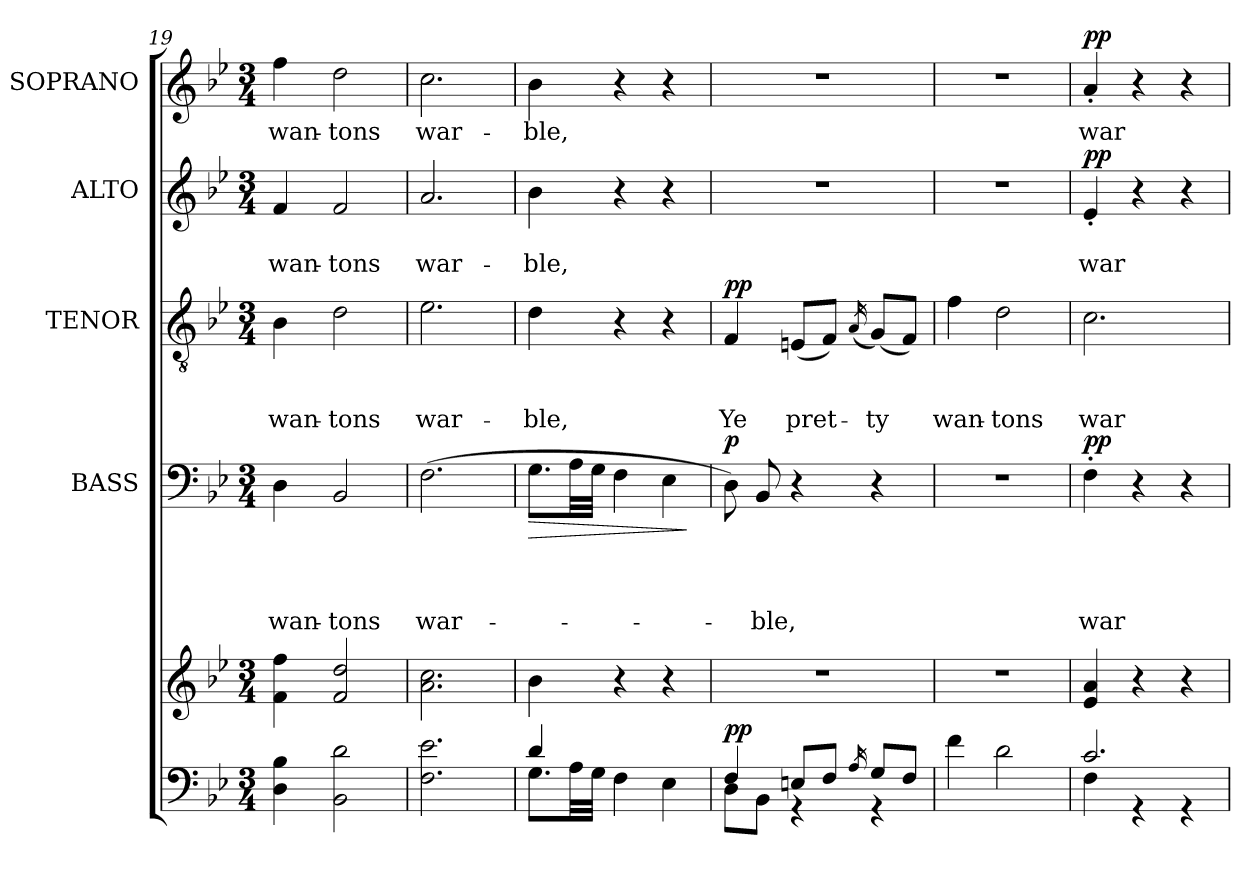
**kern	**kern	**dynam	**kern	**text	**text	**text	**text	**dynam	**kern	**text	**text	**text	**dynam	**kern	**text	**text	**dynam	**kern	**text	**dynam
*part5	*part5	*part5	*part4	*part4	*part4	*part4	*part4	*part4	*part3	*part3	*part3	*part3	*part3	*part2	*part2	*part2	*part2	*part1	*part1	*part1
*staff6	*staff5	*staff5/6	*staff4	*staff4	*staff4	*staff4	*staff4	*staff4	*staff3	*staff3	*staff3	*staff3	*staff3	*staff2	*staff2	*staff2	*staff2	*staff1	*staff1	*staff1
*	*	*	*I"BASS	*	*	*	*	*	*I"TENOR	*	*	*	*	*I"ALTO	*	*	*	*I"SOPRANO	*	*
*	*	*	*I'B.	*	*	*	*	*	*I'T.	*	*	*	*	*I'A.	*	*	*	*I'S.	*	*
*clefF4	*clefG2	*	*clefF4	*	*	*	*	*	*clefGv2	*	*	*	*	*clefG2	*	*	*	*clefG2	*	*
*k[b-e-]	*k[b-e-]	*	*k[b-e-]	*	*	*	*	*	*k[b-e-]	*	*	*	*	*k[b-e-]	*	*	*	*k[b-e-]	*	*
*B-:	*B-:	*	*B-:	*	*	*	*	*	*B-:	*	*	*	*	*B-:	*	*	*	*B-:	*	*
*M3/4	*M3/4	*	*M3/4	*	*	*	*	*	*M3/4	*	*	*	*	*M3/4	*	*	*	*M3/4	*	*
=19	=19	=19	=19	=19	=19	=19	=19	=19	=19	=19	=19	=19	=19	=19	=19	=19	=19	=19	=19	=19
!	!	!	!	!	!	!	!LO:LY:b	!	!	!	!	!LO:LY:b	!	!	!	!LO:LY:b	!	!	!LO:LY:b	!
4D\ 4B-\	4f\ 4ff\	.	4D\	.	.	.	wan-	.	4B-\	.	.	wan-	.	4f/	.	wan-	.	4ff\	wan-	.
!	!	!	!	!	!	!	!LO:LY:b	!	!	!	!	!LO:LY:b	!	!	!	!LO:LY:b	!	!	!LO:LY:b	!
2BB-\ 2d\	2f/ 2dd/	.	2BB-/	.	.	.	-tons	.	2d\	.	.	-tons	.	2f/	.	-tons	.	2dd\	-tons	.
!!LO:PB:g=z
=20	=20	=20	=20	=20	=20	=20	=20	=20	=20	=20	=20	=20	=20	=20	=20	=20	=20	=20	=20	=20
!	!	!	!	!	!	!	!LO:LY:b	!	!	!	!	!LO:LY:b	!	!	!	!LO:LY:b	!	!	!LO:LY:b	!
2.F\ 2.e-\	2.a\ 2.cc\	.	(>2.F\	.	.	.	war-	.	2.e-\	.	.	war-	.	2.a/	.	war-	.	2.cc\	war-	.
=21	=21	=21	=21	=21	=21	=21	=21	=21	=21	=21	=21	=21	=21	=21	=21	=21	=21	=21	=21	=21
*^	*	*	*	*	*	*	*	*	*	*	*	*	*	*	*	*	*	*	*	*
!	!	!	!	!	!	!	!	!	!LO:HP:b	!	!	!	!LO:LY:b	!	!	!	!LO:LY:b	!	!	!LO:LY:b	!
4d/	8.G\L	4b-\	.	8.G\L	.	.	.	.	>	4d\	.	.	-ble,	.	4b-\	.	-ble,	.	4b-\	-ble,	.
.	32A\LL	.	.	32A\LL	.	.	.	.	.	.	.	.	.	.	.	.	.	.	.	.	.
.	32G\JJJ	.	.	32G\JJJ	.	.	.	.	.	.	.	.	.	.	.	.	.	.	.	.	.
2ryy	4F\	4r	.	4F\	.	.	.	.	.	4r	.	.	.	.	4r	.	.	.	4r	.	.
.	4E-\	4r	.	4E-\	.	.	.	.	.	4r	.	.	.	.	4r	.	.	.	4r	.	.
*v	*v	*	*	*	*	*	*	*	*	*	*	*	*	*	*	*	*	*	*	*	*
.	.	.	.	.	.	.	.	]	.	.	.	.	.	.	.	.	.	.	.	.
=22	=22	=22	=22	=22	=22	=22	=22	=22	=22	=22	=22	=22	=22	=22	=22	=22	=22	=22	=22	=22
*^	*	*	*	*	*	*	*	*	*	*	*	*	*	*	*	*	*	*	*	*
!	!	!LO:N:vis=1	!LO:DY:a=2	!	!	!	!	!	!LO:DY:a	!	!	!	!LO:LY:b	!LO:DY:a	!LO:N:vis=1	!	!	!	!LO:N:vis=1	!	!
4F/	8D\L	2.r	pp	8D\)	.	.	.	.	p	4F/	.	.	Ye	pp	2.r	.	.	.	2.r	.	.
!	!	!	!	!	!	!	!	!LO:LY:b	!	!	!	!	!	!	!	!	!	!	!	!	!
.	8BB-\J	.	.	8BB-/	.	.	.	-ble,	.	.	.	.	.	.	.	.	.	.	.	.	.
!	!	!	!	!	!	!	!	!	!	!	!	!	!LO:LY:b	!	!	!	!	!	!	!	!
8En/L	4rGG	.	.	4r	.	.	.	.	.	(<8En/L	.	.	pret-	.	.	.	.	.	.	.	.
8F/J	.	.	.	.	.	.	.	.	.	8F/J)	.	.	.	.	.	.	.	.	.	.	.
16qA/	.	.	.	.	.	.	.	.	.	(<16qA/	.	.	.	.	.	.	.	.	.	.	.
!	!	!	!	!	!	!	!	!	!	!	!	!	!LO:LY:b	!	!	!	!	!	!	!	!
8G/L	4rGG	.	.	4r	.	.	.	.	.	(<8G/L)	.	.	-ty	.	.	.	.	.	.	.	.
8F/J	.	.	.	.	.	.	.	.	.	8F/J)	.	.	.	.	.	.	.	.	.	.	.
*v	*v	*	*	*	*	*	*	*	*	*	*	*	*	*	*	*	*	*	*	*	*
=23	=23	=23	=23	=23	=23	=23	=23	=23	=23	=23	=23	=23	=23	=23	=23	=23	=23	=23	=23	=23
!	!LO:N:vis=1	!	!LO:N:vis=1	!	!	!	!	!	!	!	!	!LO:LY:b	!	!LO:N:vis=1	!	!	!	!LO:N:vis=1	!	!
4f\	2.r	.	2.r	.	.	.	.	.	4f\	.	.	wan-	.	2.r	.	.	.	2.r	.	.
!	!	!	!	!	!	!	!	!	!	!	!	!LO:LY:b	!	!	!	!	!	!	!	!
2d\	.	.	.	.	.	.	.	.	2d\	.	.	-tons	.	.	.	.	.	.	.	.
=24	=24	=24	=24	=24	=24	=24	=24	=24	=24	=24	=24	=24	=24	=24	=24	=24	=24	=24	=24	=24
*^	*	*	*	*	*	*	*	*	*	*	*	*	*	*	*	*	*	*	*	*
!	!	!	!	!	!	!	!	!LO:LY:b	!LO:DY:a	!	!	!	!LO:LY:b	!	!	!	!LO:LY:b	!LO:DY:a	!	!LO:LY:b	!LO:DY:a
2.c/	4F\	4e-/ 4a/	.	4F'>\	.	.	.	war-	pp	2.c\	.	.	war-	.	4e-'</	.	war-	pp	4a'</	war-	pp
.	4rGG	4r	.	4r	.	.	.	.	.	.	.	.	.	.	4r	.	.	.	4r	.	.
.	4rGG	4r	.	4r	.	.	.	.	.	.	.	.	.	.	4r	.	.	.	4r	.	.
*v	*v	*	*	*	*	*	*	*	*	*	*	*	*	*	*	*	*	*	*	*	*
=	=	=	=	=	=	=	=	=	=	=	=	=	=	=	=	=	=	=	=	=
*-	*-	*-	*-	*-	*-	*-	*-	*-	*-	*-	*-	*-	*-	*-	*-	*-	*-	*-	*-	*-
